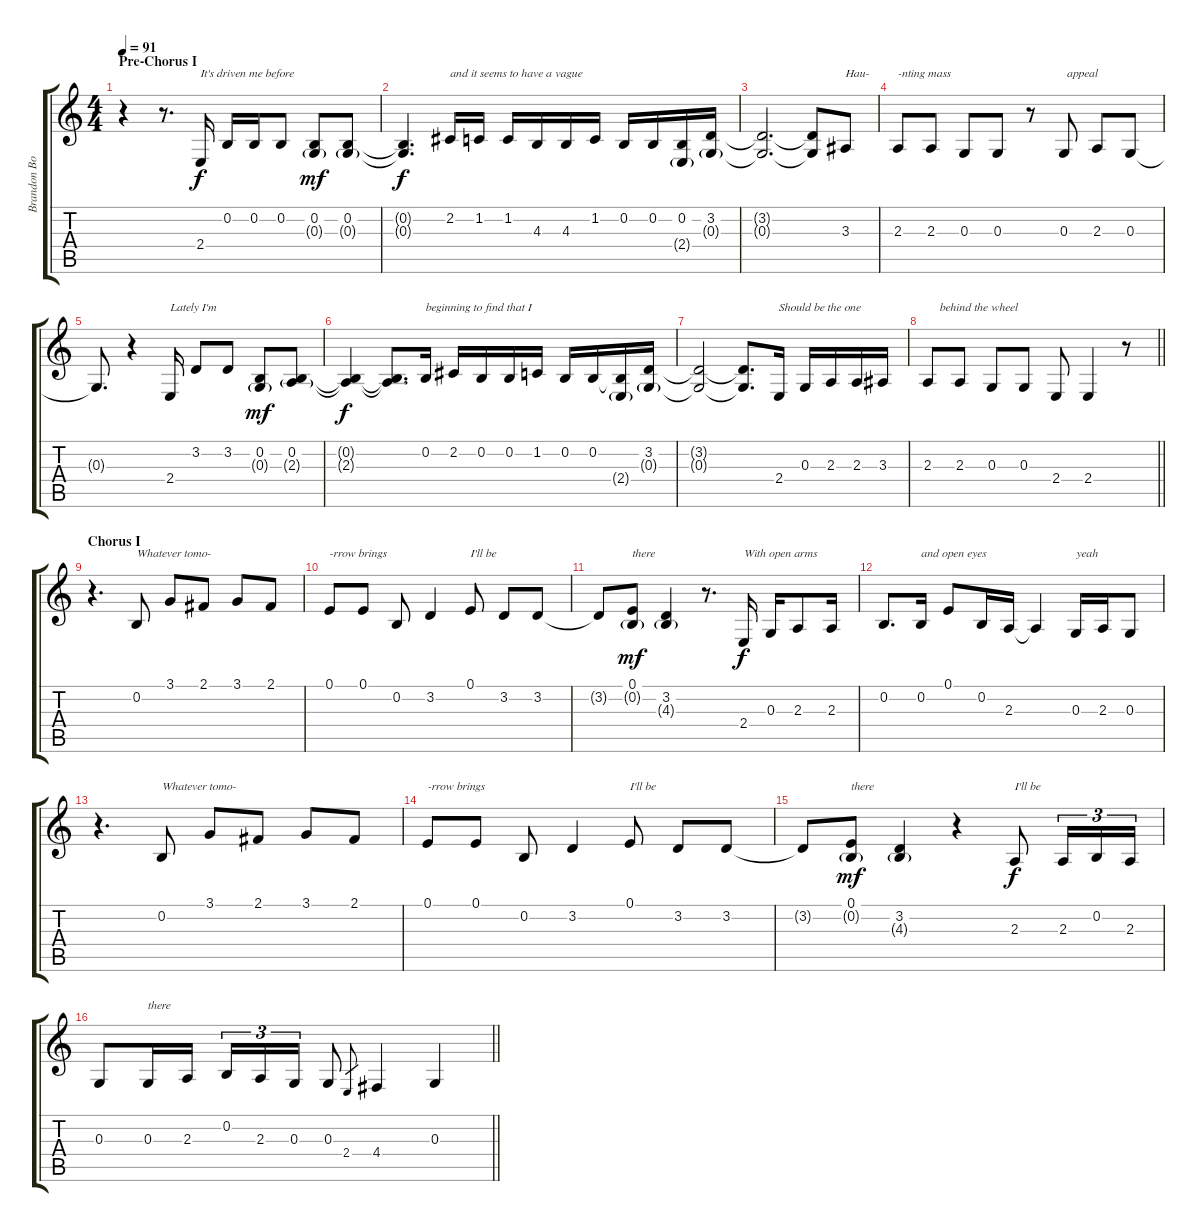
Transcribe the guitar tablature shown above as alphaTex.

\track ("Brandon Boyd" "Brandon Bo") {instrument altosax}
\staff {score tabs}
\tuning (E4 B3 G3 D3 A2 E2) {hide}
\ts (4 4)
\section ("" "Pre-Chorus I")
\tempo 91
\clef g2
\ks c
r.4{dy f} r.8{d} 2.4.16{txt "It's driven me before"} 0.2.16 0.2.16 0.2.8 (0.2 0.3{g}).8{dy mf} (0.2 0.3{g}).8 |
(0.2{t} 0.3{t}).4{d dy f} 2.2.16{txt "and it seems to have a vague"} 1.2.16 1.2.16 4.3.16 4.3.16 1.2.16 0.2.16 0.2.16 (0.2 2.4{g}).16 (3.2 0.3{g}).16 |
(3.2{t} 0.3{t}).2{d} (3.2{t} 0.3{t}).8 3.3.8{txt "Hau-"} |
2.3.8{txt "-nting mass"} 2.3.8 0.3.8 0.3.8 r.8 0.3.8{txt " appeal"} 2.3.8 0.3.8 |
0.3{t}.8{d} r.4 2.4.16{txt "Lately I'm"} 3.2.8 3.2.8 (0.2 0.3{g}).8{dy mf} (0.2 2.3{g}).8 |
(0.2{t} 2.3{t}).4{dy f} (0.2{t} 2.3{t}).8{d} 0.2.16{txt "beginning to find that I"} 2.2.16 0.2.16 0.2.16 1.2.16 0.2.16 0.2.16 (0.2{t} 2.4{g}).16 (3.2 0.3{g}).16 |
(3.2{t} 0.3{t}).2 (3.2{t} 0.3{t}).8{d} 2.4.16{txt "Should be the one"} 0.3.16 2.3.16 2.3.16 3.3.16 |
\barLineRight lightlight
2.3.8{txt "    behind the wheel"} 2.3.8 0.3.8 0.3.8 2.4.8 2.4.4 r.8 |
\section ("" "Chorus I")
r.4{d} 0.2.8{txt "Whatever tomo-"} 3.1.8 2.1.8 3.1.8 2.1.8 |
0.1.8{txt "-rrow brings"} 0.1.8 0.2.8 3.2.4 0.1.8{txt "I'll be"} 3.2.8 3.2.8 |
3.2{t}.8 (0.1 0.2{g}).8{txt "there" dy mf} (3.2 4.3{g}).4 r.8{d} 2.4.16{txt "With open arms" dy f} 0.3.16 2.3.8 2.3.16 |
0.2.8{d} 0.2.16{txt "and open eyes"} 0.1.8 0.2.16 2.3.16 2.3{t}.4 0.3.16{txt "yeah"} 2.3.16 0.3.8 |
r.4{d} 0.2.8{txt "Whatever tomo-"} 3.1.8 2.1.8 3.1.8 2.1.8 |
0.1.8{txt "-rrow brings"} 0.1.8 0.2.8 3.2.4 0.1.8{txt "I'll be"} 3.2.8 3.2.8 |
3.2{t}.8 (0.1 0.2{g}).8{txt "there" dy mf} (3.2 4.3{g}).4 r.4 2.3.8{txt "I'll be" dy f} 2.3.16{tu (3 2)} 0.2.16{tu (3 2)} 2.3.16{tu (3 2)} |
\barLineRight lightlight
0.3.8 0.3.16{txt "there"} 2.3.16 0.2.16{tu (3 2)} 2.3.16{tu (3 2)} 0.3.16{tu (3 2)} 0.3.8 2.4.8{gr} 4.4.4 0.3.4
